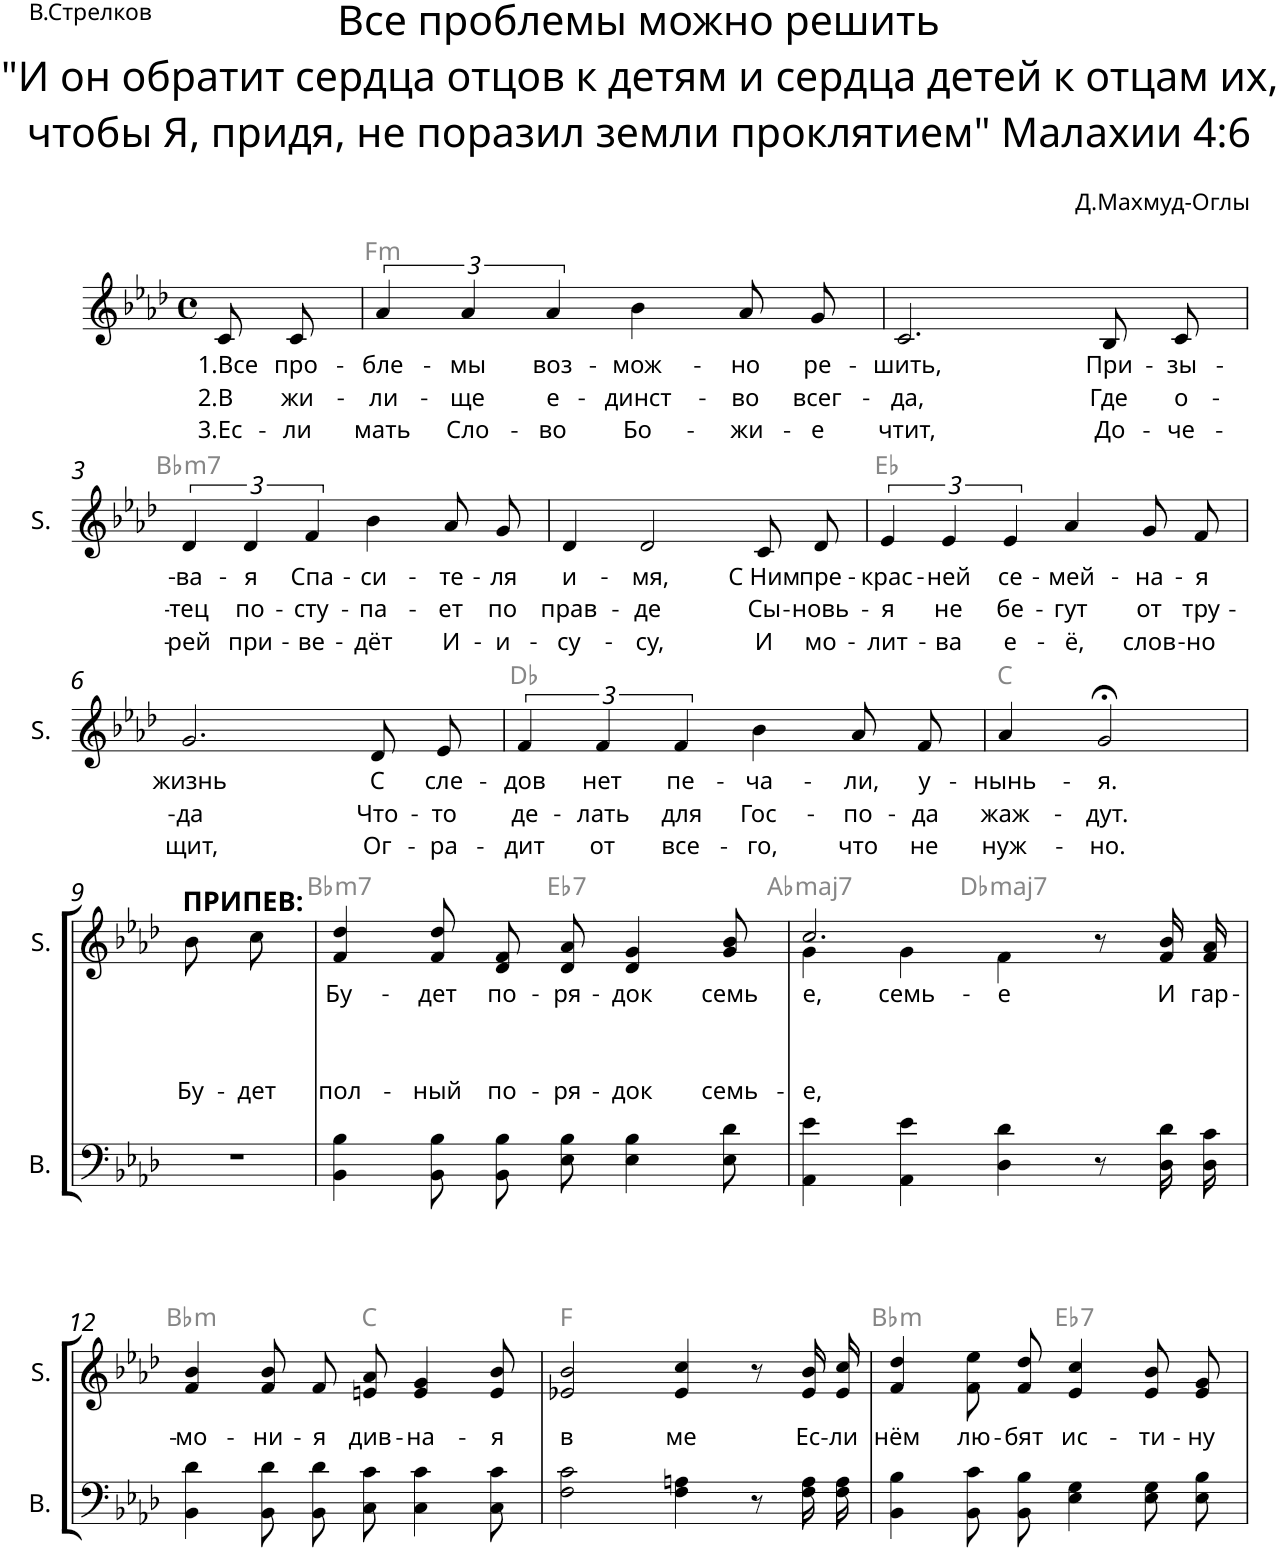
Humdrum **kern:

**kern	**kern	**text	**text	**text	**text	**harte
*part2	*part1	*part1	*part1	*part1	*part1	*part1
*staff2	*staff1	*staff1	*staff1	*staff1	*staff1	*
*I"P2	*I"P1	*	*	*	*	*
*stria5	*	*	*	*	*	*
*clefF4	*clefG2	*	*	*	*	*
*k[b-e-a-d-]	*k[b-e-a-d-]	*	*	*	*	*
*f:	*f:	*	*	*	*	*
*M4/4	*M4/4	*	*	*	*	*
*met(c)	*met(c)	*	*	*	*	*
=	=	=	=	=	=	=
!	!	!LO:LY:b	!LO:LY:b	!LO:LY:b	!	!
4r	8c/L	1.Все	2.В	3.Ес-	.	.
!	!	!LO:LY:b	!LO:LY:b	!LO:LY:b	!	!
.	8c/J	про-	жи-	-ли	.	.
=1	=1	=1	=1	=1	=1	=1
!	!	!LO:LY:b	!LO:LY:b	!LO:LY:b	!	!LO:H:kt=m
1r	6a-/	-бле-	-ли-	мать	.	F:min
!	!	!LO:LY:b	!LO:LY:b	!LO:LY:b	!	!
.	6a-/	-мы	-ще	Сло-	.	.
!	!	!LO:LY:b	!LO:LY:b	!LO:LY:b	!	!
.	6a-/	воз-	е-	-во	.	.
!	!	!LO:LY:b	!LO:LY:b	!LO:LY:b	!	!
.	4b-\	-мож-	-динст-	Бо-	.	.
!	!	!LO:LY:b	!LO:LY:b	!LO:LY:b	!	!
.	8a-/L	-но	-во	-жи-	.	.
!	!	!LO:LY:b	!LO:LY:b	!LO:LY:b	!	!
.	8g/J	ре-	всег-	-е	.	.
=2	=2	=2	=2	=2	=2	=2
!	!	!LO:LY:b	!LO:LY:b	!LO:LY:b	!	!
1r	2.c/	-шить,	-да,	чтит,	.	.
!	!	!LO:LY:b	!LO:LY:b	!LO:LY:b	!	!
.	8B-/L	При-	Где	До-	.	.
!	!	!LO:LY:b	!LO:LY:b	!LO:LY:b	!	!
.	8c/J	-зы-	о-	-че-	.	.
!!LO:LB:g=z
=3	=3	=3	=3	=3	=3	=3
!	!	!LO:LY:b	!LO:LY:b	!LO:LY:b	!	!LO:H:kt=m7
1r	6d-/	-ва-	-тец	-рей	.	Bb:min7
!	!	!LO:LY:b	!LO:LY:b	!LO:LY:b	!	!
.	6d-/	-я	по-	при-	.	.
!	!	!LO:LY:b	!LO:LY:b	!LO:LY:b	!	!
.	6f/	Спа-	-сту-	-ве-	.	.
!	!	!LO:LY:b	!LO:LY:b	!LO:LY:b	!	!
.	4b-\	-си-	-па-	-дёт	.	.
!	!	!LO:LY:b	!LO:LY:b	!LO:LY:b	!	!
.	8a-/L	-те-	-ет	И-	.	.
!	!	!LO:LY:b	!LO:LY:b	!LO:LY:b	!	!
.	8g/J	-ля	по	-и-	.	.
=4	=4	=4	=4	=4	=4	=4
!	!	!LO:LY:b	!LO:LY:b	!LO:LY:b	!	!
1r	4d-/	и-	прав-	-су-	.	.
!	!	!LO:LY:b	!LO:LY:b	!LO:LY:b	!	!
.	2d-/	-мя,	-де	-су,	.	.
!	!	!LO:LY:b	!LO:LY:b	!LO:LY:b	!	!
.	8c/L	С Ним	Сы-	И	.	.
!	!	!LO:LY:b	!LO:LY:b	!LO:LY:b	!	!
.	8d-/J	пре-	-новь-	мо-	.	.
=5	=5	=5	=5	=5	=5	=5
!	!	!LO:LY:b	!LO:LY:b	!LO:LY:b	!	!
1r	6e-/	-крас-	-я	-лит-	.	Eb:maj
!	!	!LO:LY:b	!LO:LY:b	!LO:LY:b	!	!
.	6e-/	-ней	не	-ва	.	.
!	!	!LO:LY:b	!LO:LY:b	!LO:LY:b	!	!
.	6e-/	се-	бе-	е-	.	.
!	!	!LO:LY:b	!LO:LY:b	!LO:LY:b	!	!
.	4a-/	-мей-	-гут	-ё,	.	.
!	!	!LO:LY:b	!LO:LY:b	!LO:LY:b	!	!
.	8g/L	-на-	от	слов-	.	.
!	!	!LO:LY:b	!LO:LY:b	!LO:LY:b	!	!
.	8f/J	-я	тру-	-но	.	.
!!LO:LB:g=z
=6	=6	=6	=6	=6	=6	=6
!	!	!LO:LY:b	!LO:LY:b	!LO:LY:b	!	!
1r	2.g/	жизнь	-да	щит,	.	.
!	!	!LO:LY:b	!LO:LY:b	!LO:LY:b	!	!
.	8d-/L	С	Что-	Ог-	.	.
!	!	!LO:LY:b	!LO:LY:b	!LO:LY:b	!	!
.	8e-/J	сле-	-то	-ра-	.	.
=7	=7	=7	=7	=7	=7	=7
!	!	!LO:LY:b	!LO:LY:b	!LO:LY:b	!	!
1r	6f/	-дов	де-	-дит	.	Db:maj
!	!	!LO:LY:b	!LO:LY:b	!LO:LY:b	!	!
.	6f/	нет	-лать	от	.	.
!	!	!LO:LY:b	!LO:LY:b	!LO:LY:b	!	!
.	6f/	пе-	для	все-	.	.
!	!	!LO:LY:b	!LO:LY:b	!LO:LY:b	!	!
.	4b-\	-ча-	Гос-	-го,	.	.
!	!	!LO:LY:b	!LO:LY:b	!LO:LY:b	!	!
.	8a-/L	-ли,	-по-	что	.	.
!	!	!LO:LY:b	!LO:LY:b	!LO:LY:b	!	!
.	8f/J	у-	-да	не	.	.
=8	=8	=8	=8	=8	=8	=8
!	!	!LO:LY:b	!LO:LY:b	!LO:LY:b	!	!
1r	4a-/	-нынь-	жаж-	нуж-	.	C:maj
!	!	!LO:LY:b	!LO:LY:b	!LO:LY:b	!	!
.	2g;</	-я.	-дут.	-но.	.	.
.	4ryy	.	.	.	.	.
!!LO:LB:g=z
=9	=9	=9	=9	=9	=9	=9
!	!LO:TX:a:B:t=ПРИПЕВ&colon;	!	!	!	!	!
!	!	!	!	!	!LO:LY:b	!
1r	8b-\L	.	.	.	Бу-	.
!	!	!	!	!	!LO:LY:b	!
.	8cc\J	.	.	.	-дет	.
.	2.ryy	.	.	.	.	.
=10	=10	=10	=10	=10	=10	=10
!	!	!LO:LY:b	!	!	!LO:LY:b	!LO:H:kt=m7
4BB-\ 4B-\	4f/ 4dd-/	Бу-	.	.	пол-	Bb:min7
!	!	!LO:LY:b	!	!	!LO:LY:b	!
8BB-\ 8B-\L	8f/ 8dd-/L	-дет	.	.	-ный	.
!	!	!LO:LY:b	!	!	!LO:LY:b	!
8BB-\ 8B-\J	8d-/ 8f/J	по-	.	.	по-	.
!	!	!LO:LY:b	!	!	!LO:LY:b	!LO:H:kt=7
8E-\ 8B-\	8d-/ 8a-/	-ря-	.	.	-ря-	Eb:7
!	!	!LO:LY:b	!	!	!LO:LY:b	!
4E-\ 4B-\	4d-/ 4g/	-док	.	.	-док	.
!	!	!LO:LY:b	!	!	!LO:LY:b	!
8E-\ 8d-\	8g/ 8b-/	семь-	.	.	семь-	.
=11	=11	=11	=11	=11	=11	=11
!	!	!	!	!	!LO:LY:b	!
*	*^	*	*	*	*	*
!	!	!	!LO:LY:b	!	!	!	!LO:H:kt=maj7
4AA-\ 4e-\	2.cc/	4g\	-е,	.	.	-е,	Ab:maj7
!	!	!	!LO:LY:b	!	!	!	!
4AA-\ 4e-\	.	4g\	семь-	.	.	.	.
!	!	!	!LO:LY:b	!	!	!	!LO:H:kt=maj7
4D-\ 4d-\	.	4f\	-е	.	.	.	Db:maj7
8r	8r	4ryy	.	.	.	.	.
!	!	!	!LO:LY:b	!	!	!	!
16D-\ 16d-\LL	16f/ 16b-/LL	.	И	.	.	.	.
!	!	!	!LO:LY:b	!	!	!	!
16D-\ 16c\JJ	16f/ 16a-/JJ	.	гар-	.	.	.	.
*	*v	*v	*	*	*	*	*
!!LO:LB:g=z
=12	=12	=12	=12	=12	=12	=12
!	!	!LO:LY:b	!	!	!	!LO:H:kt=m
4BB-\ 4d-\	4f/ 4b-/	-мо-	.	.	.	Bb:min
!	!	!LO:LY:b	!	!	!	!
8BB-\ 8d-\L	8f/ 8b-/L	-ни-	.	.	.	.
!	!	!LO:LY:b	!	!	!	!
8BB-\ 8d-\J	8f/J	-я	.	.	.	.
!	!	!LO:LY:b	!	!	!	!
8C\ 8c\	8en/ 8a-/	див-	.	.	.	C:maj
!	!	!LO:LY:b	!	!	!	!
4C\ 4c\	4e/ 4g/	-на-	.	.	.	.
!	!	!LO:LY:b	!	!	!	!
8C\ 8c\	8e/ 8b-/	-я	.	.	.	.
=13	=13	=13	=13	=13	=13	=13
!	!	!LO:LY:b	!	!	!	!
2F\ 2c\	2e-X/ 2b-/	в	.	.	.	F:maj
!	!	!LO:LY:b	!	!	!	!
4F\ 4An\	4e-/ 4cc/	-ме	.	.	.	.
8r	8r	.	.	.	.	.
!	!	!LO:LY:b	!	!	!	!
16F\ 16A\LL	16e-/ 16b-/LL	Ес-	.	.	.	.
!	!	!LO:LY:b	!	!	!	!
16F\ 16A\JJ	16e-/ 16cc/JJ	-ли	.	.	.	.
=14	=14	=14	=14	=14	=14	=14
!	!	!LO:LY:b	!	!	!	!LO:H:kt=m
4BB-\ 4B-\	4f/ 4dd-/	нём	.	.	.	Bb:min
!	!	!LO:LY:b	!	!	!	!
8BB-\ 8c\L	8f/ 8ee-/L	лю-	.	.	.	.
!	!	!LO:LY:b	!	!	!	!
8BB-\ 8B-\J	8f/ 8dd-/J	-бят	.	.	.	.
!	!	!LO:LY:b	!	!	!	!LO:H:kt=7
4E-\ 4G\	4e-/ 4cc/	ис-	.	.	.	Eb:7
!	!	!LO:LY:b	!	!	!	!
8E-\ 8G\L	8e-/ 8b-/L	-ти-	.	.	.	.
!	!	!LO:LY:b	!	!	!	!
8E-\ 8B-\J	8e-/ 8g/J	-ну	.	.	.	.
=	=	=	=	=	=	=
*-	*-	*-	*-	*-	*-	*-
